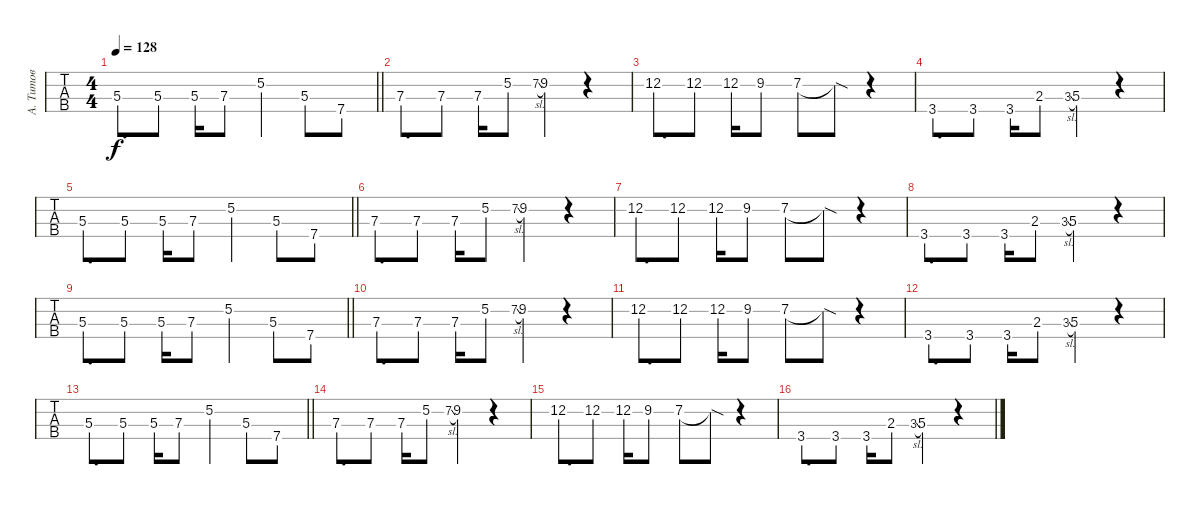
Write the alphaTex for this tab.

\track ("А. Титов" "А. Титов") {instrument fretlessbass}
\staff {tabs}
\tuning (G2 D2 A1 E1) {hide}
\ts (4 4)
\tempo 128
\clef f4
\barLineRight lightlight
\ks c
5.3{st}.8{d dy f} 5.3{st}.8 5.3.16 7.3.8 5.2{st}.4 5.3.8 7.4.8 |
7.3{st}.8{d} 7.3{st}.8 7.3.16 5.2.8 7.2{sl}.8{gr onbeat} 9.2{st}.4 r.4 |
12.2{st}.8{d} 12.2{st}.8 12.2.16 9.2.8 7.2.8 7.2{sod t}.8 r.4 |
3.4{st}.8{d} 3.4{st}.8 3.4.16 2.3.8 3.3{sl}.8{gr} 5.3{st}.4 r.4 |
\barLineRight lightlight
5.3{st}.8{d} 5.3{st}.8 5.3.16 7.3.8 5.2{st}.4 5.3.8 7.4.8 |
7.3{st}.8{d} 7.3{st}.8 7.3.16 5.2.8 7.2{sl}.8{gr onbeat} 9.2{st}.4 r.4 |
12.2{st}.8{d} 12.2{st}.8 12.2.16 9.2.8 7.2.8 7.2{sod t}.8 r.4 |
3.4{st}.8{d} 3.4{st}.8 3.4.16 2.3.8 3.3{sl}.8{gr} 5.3{st}.4 r.4 |
\barLineRight lightlight
5.3{st}.8{d} 5.3{st}.8 5.3.16 7.3.8 5.2{st}.4 5.3.8 7.4.8 |
7.3{st}.8{d} 7.3{st}.8 7.3.16 5.2.8 7.2{sl}.8{gr onbeat} 9.2{st}.4 r.4 |
12.2{st}.8{d} 12.2{st}.8 12.2.16 9.2.8 7.2.8 7.2{sod t}.8 r.4 |
3.4{st}.8{d} 3.4{st}.8 3.4.16 2.3.8 3.3{sl}.8{gr} 5.3{st}.4 r.4 |
\barLineRight lightlight
5.3{st}.8{d} 5.3{st}.8 5.3.16 7.3.8 5.2{st}.4 5.3.8 7.4.8 |
7.3{st}.8{d} 7.3{st}.8 7.3.16 5.2.8 7.2{sl}.8{gr onbeat} 9.2{st}.4 r.4 |
12.2{st}.8{d} 12.2{st}.8 12.2.16 9.2.8 7.2.8 7.2{sod t}.8 r.4 |
3.4{st}.8{d} 3.4{st}.8 3.4.16 2.3.8 3.3{sl}.8{gr} 5.3{st}.4 r.4
